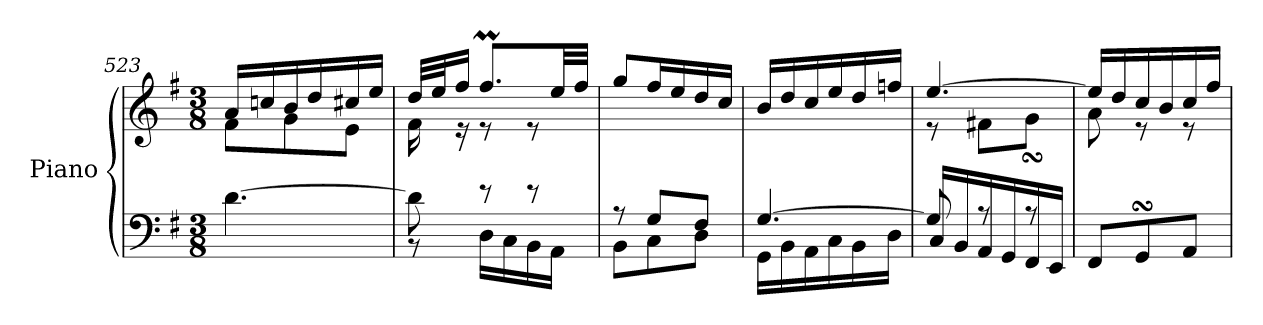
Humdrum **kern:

**kern	**kern
*part1	*part1
*staff2	*staff1
*I"Piano	*
*I'Pno	*
*clefF4	*clefG2
*k[f#]	*k[f#]
*M3/8	*M3/8
=523	=523
*	*^
[4.d\	16a/LL	8f#\L
.	16ccn/	.
.	16b/	8g\
.	16dd/	.
.	16cc#X/	8e\J
.	16ee/JJ	.
!!LO:LB:g=z	!!
=524	=524	=524
*^	*	*
8d\]	8r	32dd/LLL	16f#\
.	.	32ee/J	.
.	.	16ff#/JJ	16r
8r	16D\LL	8.ff#m/L	8r
.	16C\	.	.
8r	16BB\	.	8r
.	16AA\JJ	32ee/LL	.
.	.	32ff#/JJJ	.
*	*	*v	*v
=525	=525	=525
8r	8BB\L	8gg/L
8G/L	8C\	16ff#/L
.	.	16ee/
8F#/J	8D\J	16dd/
.	.	16cc/JJ
=526	=526	=526
[4.G/	16GG\LL	16b/LL
.	16BB\	16dd/
.	16AA\	16cc/
.	16C\	16ee/
.	16BB\	16dd/
.	16D\JJ	16ffn/JJ
=527	=527	=527
*	*	*^
8G/]	16C/LL	[4.ee/	8r
.	16BB/	.	.
8rA	16AA/	.	8f#X\L
.	16GG/	.	.
8rA	16FF#/	.	8gsSSs\J
.	16EE/JJ	.	.
*v	*v	*	*
=528	=528	=528
8FF#/L	16ee/LL]	8a\
.	16dd/	.
8GGsSSs/	16cc/	8r
.	16b/	.
8AA/J	16cc/	8r
.	16ff#/JJ	.
*	*v	*v
=	=
*-	*-
